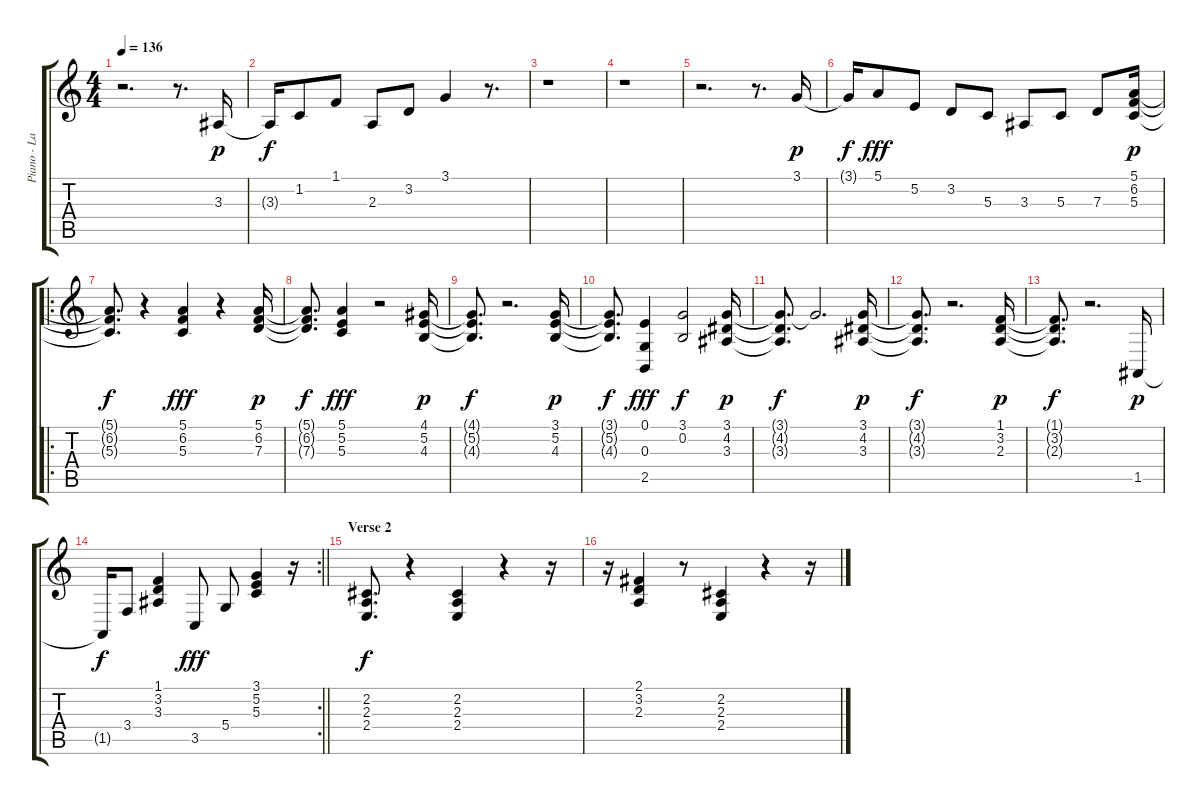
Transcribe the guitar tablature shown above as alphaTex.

\track ("Piano - Lamm" "Piano - La") {instrument acousticgrandpiano}
\staff {score tabs}
\tuning (E4 B3 G3 D3 A2 E2) {hide}
\ts (4 4)
\tempo 136
\clef g2
\ks c
r.2{d dy f} r.8{d} 3.3.16{dy p} |
3.3{t}.16{dy f} 1.2.8 1.1.8 2.3.8 3.2.8 3.1.4 r.8{d} |
r.1 |
r.1 |
r.2{d} r.8{d} 3.1.16{dy p} |
3.1{t}.16{dy f} 5.1.8{dy fff} 5.2.8 3.2.8 5.3.8 3.3.8 5.3.8 7.3.8 (5.1 6.2 5.3).16{dy p} |
\ro
(5.1{t} 6.2{t} 5.3{t}).8{d dy f} r.4 (5.1 6.2 5.3).4{dy fff} r.4 (5.1 6.2 7.3).16{dy p} |
(5.1{t} 6.2{t} 7.3{t}).8{d dy f} (5.1 5.2 5.3).4{dy fff} r.2 (4.1 5.2 4.3).16{dy p} |
(4.1{t} 5.2{t} 4.3{t}).8{d dy f} r.2{d} (3.1 5.2 4.3).16{dy p} |
(3.1{t} 5.2{t} 4.3{t}).8{d dy f} (0.1 0.3 2.5).4{dy fff} (3.1 0.2).2{dy f} (3.1 4.2 3.3).16{dy p} |
(3.1{t} 4.2{t} 3.3{t}).8{d dy f} 3.1{t}.2{d} (3.1 4.2 3.3).16{dy p} |
(3.1{t} 4.2{t} 3.3{t}).8{d dy f} r.2{d} (1.1 3.2 2.3).16{dy p} |
(1.1{t} 3.2{t} 2.3{t}).8{d dy f} r.2{d} 1.5.16{dy p} |
\rc 2
\barLineRight lightlight
1.5{t}.16{dy f} 3.4.8 (1.1 3.2 3.3).4 3.5.8{dy fff} 5.4.8 (3.1 5.2 5.3).4 r.16 |
\section ("" "Verse 2")
(2.2 2.3 2.4).8{d dy f} r.4 (2.2 2.3 2.4).4 r.4 r.16 |
r.16 (2.1 3.2 2.3).4 r.8 (2.2 2.3 2.4).4 r.4 r.16
